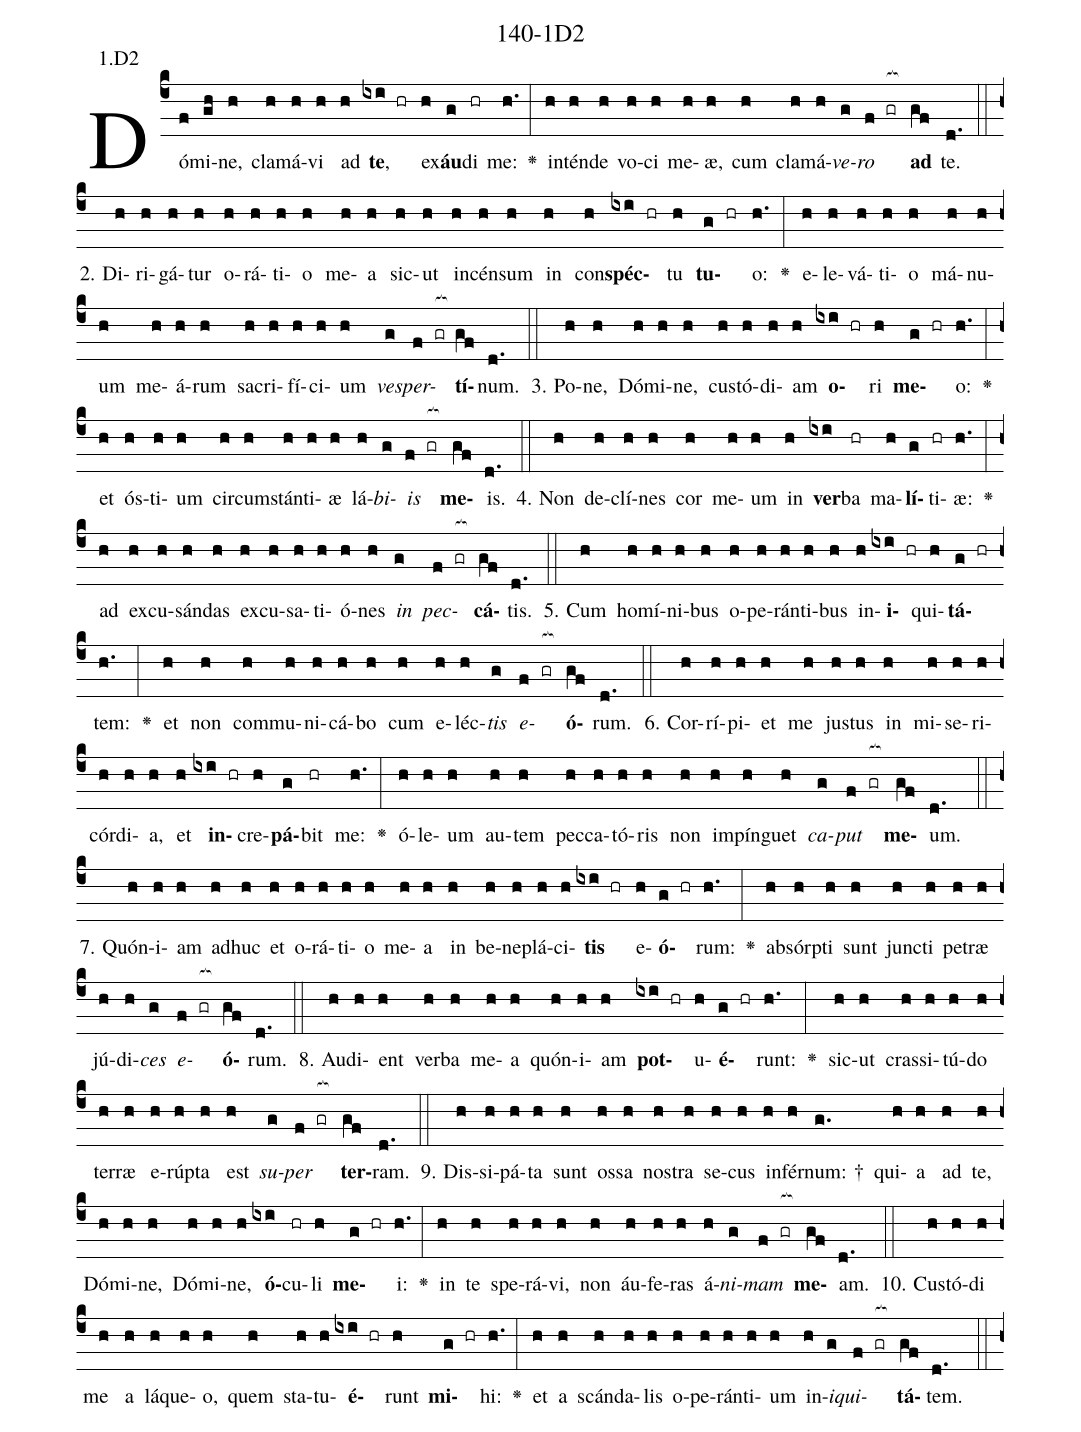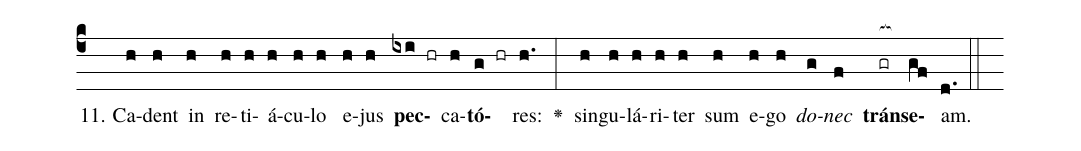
name: 140-1D2;
annotation: 1.D2;
%%
(c4)Dó(f)mi(gh)ne,(h) cla(h)má(h)vi(h) ad(h) <b>te</b>,(ixi hr) ex(h)<b>áu</b>(g)di(hr) me:(h.) <v>\greheightstar</v>(:) in(h)tén(h)de(h) vo(h)ci(h) me(h)æ,(h) cum(h) cla(h)má(h)<i>ve</i>(g)<i>ro</i>(f gr[ocb:1{]) <b>ad</b>(gf[ocb:0}]) te.(d.) (::)
2. Di(h)ri(h)gá(h)tur(h) o(h)rá(h)ti(h)o(h) me(h)a(h) sic(h)ut(h) in(h)cén(h)sum(h) in(h) con(h)<b>spéc</b>(ixi hr)tu(h) <b>tu</b>(g hr)o:(h.) <v>\greheightstar</v>(:) e(h)le(h)vá(h)ti(h)o(h) má(h)nu(h)um(h) me(h)á(h)rum(h) sa(h)cri(h)fí(h)ci(h)um(h) <i>ves</i>(g)<i>per</i>(f gr[ocb:1{])<b>tí</b>(gf[ocb:0}])num.(d.) (::)
3. Po(h)ne,(h) Dó(h)mi(h)ne,(h) cus(h)tó(h)di(h)am(h) <b>o</b>(ixi hr)ri(h) <b>me</b>(g hr)o:(h.) <v>\greheightstar</v>(:) et(h) ós(h)ti(h)um(h) cir(h)cum(h)stán(h)ti(h)æ(h) lá(h)<i>bi</i>(g)<i>is</i>(f gr[ocb:1{]) <b>me</b>(gf[ocb:0}])is.(d.) (::)
4. Non(h) de(h)clí(h)nes(h) cor(h) me(h)um(h) in(h) <b>ver</b>(ixi)ba(hr) ma(h)<b>lí</b>(g)ti(hr)æ:(h.) <v>\greheightstar</v>(:) ad(h) ex(h)cu(h)sán(h)das(h) ex(h)cu(h)sa(h)ti(h)ó(h)nes(h) <i>in</i>(g) <i>pec</i>(f gr[ocb:1{])<b>cá</b>(gf[ocb:0}])tis.(d.) (::)
5. Cum(h) ho(h)mí(h)ni(h)bus(h) o(h)pe(h)rán(h)ti(h)bus(h) in(h)<b>i</b>(ixi hr)qui(h)<b>tá</b>(g hr)tem:(h.) <v>\greheightstar</v>(:) et(h) non(h) com(h)mu(h)ni(h)cá(h)bo(h) cum(h) e(h)léc(h)<i>tis</i>(g) <i>e</i>(f gr[ocb:1{])<b>ó</b>(gf[ocb:0}])rum.(d.) (::)
6. Cor(h)rí(h)pi(h)et(h) me(h) jus(h)tus(h) in(h) mi(h)se(h)ri(h)cór(h)di(h)a,(h) et(h) <b>in</b>(ixi hr)cre(h)<b>pá</b>(g)bit(hr) me:(h.) <v>\greheightstar</v>(:) ó(h)le(h)um(h) au(h)tem(h) pec(h)ca(h)tó(h)ris(h) non(h) im(h)pín(h)guet(h) <i>ca</i>(g)<i>put</i>(f gr[ocb:1{]) <b>me</b>(gf[ocb:0}])um.(d.) (::)
7. Quón(h)i(h)am(h) ad(h)huc(h) et(h) o(h)rá(h)ti(h)o(h) me(h)a(h) in(h) be(h)ne(h)plá(h)ci(h)<b>tis</b>(ixi hr) e(h)<b>ó</b>(g hr)rum:(h.) <v>\greheightstar</v>(:) ab(h)sórp(h)ti(h) sunt(h) junc(h)ti(h) pe(h)træ(h) jú(h)di(h)<i>ces</i>(g) <i>e</i>(f gr[ocb:1{])<b>ó</b>(gf[ocb:0}])rum.(d.) (::)
8. Au(h)di(h)ent(h) ver(h)ba(h) me(h)a(h) quón(h)i(h)am(h) <b>pot</b>(ixi hr)u(h)<b>é</b>(g hr)runt:(h.) <v>\greheightstar</v>(:) sic(h)ut(h) cras(h)si(h)tú(h)do(h) ter(h)ræ(h) e(h)rúp(h)ta(h) est(h) <i>su</i>(g)<i>per</i>(f gr[ocb:1{]) <b>ter</b>(gf[ocb:0}])ram.(d.) (::)
9. Dis(h)si(h)pá(h)ta(h) sunt(h) os(h)sa(h) nos(h)tra(h) se(h)cus(h) in(h)fér(h)num: †(g.) qui(h)a(h) ad(h) te,(h) Dó(h)mi(h)ne,(h) Dó(h)mi(h)ne,(h) <b>ó</b>(ixi)cu(hr)li(h) <b>me</b>(g hr)i:(h.) <v>\greheightstar</v>(:) in(h) te(h) spe(h)rá(h)vi,(h) non(h) áu(h)fe(h)ras(h) á(h)<i>ni</i>(g)<i>mam</i>(f gr[ocb:1{]) <b>me</b>(gf[ocb:0}])am.(d.) (::)
10. Cus(h)tó(h)di(h) me(h) a(h) lá(h)que(h)o,(h) quem(h) sta(h)tu(h)<b>é</b>(ixi hr)runt(h) <b>mi</b>(g hr)hi:(h.) <v>\greheightstar</v>(:) et(h) a(h) scán(h)da(h)lis(h) o(h)pe(h)rán(h)ti(h)um(h) in(h)<i>i</i>(g)<i>qui</i>(f gr[ocb:1{])<b>tá</b>(gf[ocb:0}])tem.(d.) (::)
11. Ca(h)dent(h) in(h) re(h)ti(h)á(h)cu(h)lo(h) e(h)jus(h) <b>pec</b>(ixi hr)ca(h)<b>tó</b>(g hr)res:(h.) <v>\greheightstar</v>(:) sin(h)gu(h)lá(h)ri(h)ter(h) sum(h) e(h)go(h) <i>do</i>(g)<i>nec</i>(f) <b>tráns</b>(gr[ocb:1{])<b>e</b>(gf[ocb:0}])am.(d.) (::)
